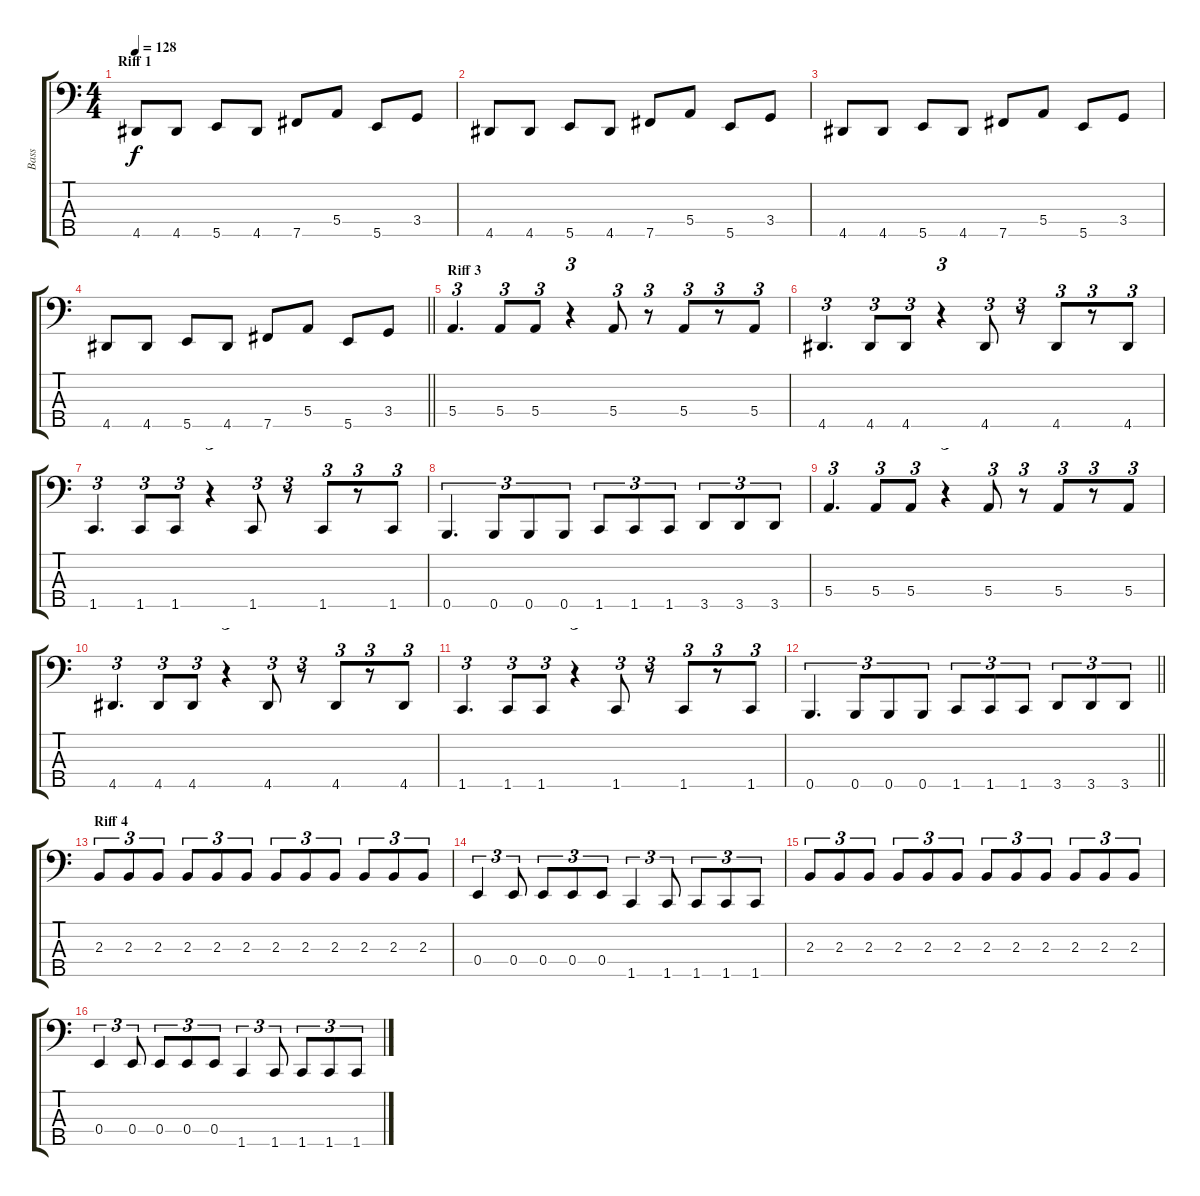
\track ("Bass" "Bass") {instrument electricbasspick}
\staff {score tabs}
\tuning (G2 D2 A1 E1 B0) {hide}
\ts (4 4)
\section ("" "Riff 1")
\tempo 128
\clef f4
\ks c
4.5.8{dy f} 4.5.8 5.5.8 4.5.8 7.5.8 5.4.8 5.5.8 3.4.8 |
4.5.8 4.5.8 5.5.8 4.5.8 7.5.8 5.4.8 5.5.8 3.4.8 |
4.5.8 4.5.8 5.5.8 4.5.8 7.5.8 5.4.8 5.5.8 3.4.8 |
\barLineRight lightlight
4.5.8 4.5.8 5.5.8 4.5.8 7.5.8 5.4.8 5.5.8 3.4.8 |
\section ("" "Riff 3")
5.4.4{d tu (3 2)} 5.4.8{tu (3 2)} 5.4.8{tu (3 2)} r.4{tu (3 2)} 5.4.8{tu (3 2)} r.8{tu (3 2)} 5.4.8{tu (3 2)} r.8{tu (3 2)} 5.4.8{tu (3 2)} |
4.5.4{d tu (3 2)} 4.5.8{tu (3 2)} 4.5.8{tu (3 2)} r.4{tu (3 2)} 4.5.8{tu (3 2)} r.8{tu (3 2)} 4.5.8{tu (3 2)} r.8{tu (3 2)} 4.5.8{tu (3 2)} |
1.5.4{d tu (3 2)} 1.5.8{tu (3 2)} 1.5.8{tu (3 2)} r.4{tu (3 2)} 1.5.8{tu (3 2)} r.8{tu (3 2)} 1.5.8{tu (3 2)} r.8{tu (3 2)} 1.5.8{tu (3 2)} |
0.5.4{d tu (3 2)} 0.5.8{tu (3 2)} 0.5.8{tu (3 2)} 0.5.8{tu (3 2)} 1.5.8{tu (3 2)} 1.5.8{tu (3 2)} 1.5.8{tu (3 2)} 3.5.8{tu (3 2)} 3.5.8{tu (3 2)} 3.5.8{tu (3 2)} |
5.4.4{d tu (3 2)} 5.4.8{tu (3 2)} 5.4.8{tu (3 2)} r.4{tu (3 2)} 5.4.8{tu (3 2)} r.8{tu (3 2)} 5.4.8{tu (3 2)} r.8{tu (3 2)} 5.4.8{tu (3 2)} |
4.5.4{d tu (3 2)} 4.5.8{tu (3 2)} 4.5.8{tu (3 2)} r.4{tu (3 2)} 4.5.8{tu (3 2)} r.8{tu (3 2)} 4.5.8{tu (3 2)} r.8{tu (3 2)} 4.5.8{tu (3 2)} |
1.5.4{d tu (3 2)} 1.5.8{tu (3 2)} 1.5.8{tu (3 2)} r.4{tu (3 2)} 1.5.8{tu (3 2)} r.8{tu (3 2)} 1.5.8{tu (3 2)} r.8{tu (3 2)} 1.5.8{tu (3 2)} |
\barLineRight lightlight
0.5.4{d tu (3 2)} 0.5.8{tu (3 2)} 0.5.8{tu (3 2)} 0.5.8{tu (3 2)} 1.5.8{tu (3 2)} 1.5.8{tu (3 2)} 1.5.8{tu (3 2)} 3.5.8{tu (3 2)} 3.5.8{tu (3 2)} 3.5.8{tu (3 2)} |
\section ("" "Riff 4")
2.3.8{tu (3 2)} 2.3.8{tu (3 2)} 2.3.8{tu (3 2)} 2.3.8{tu (3 2)} 2.3.8{tu (3 2)} 2.3.8{tu (3 2)} 2.3.8{tu (3 2)} 2.3.8{tu (3 2)} 2.3.8{tu (3 2)} 2.3.8{tu (3 2)} 2.3.8{tu (3 2)} 2.3.8{tu (3 2)} |
0.4.4{tu (3 2)} 0.4.8{tu (3 2)} 0.4.8{tu (3 2)} 0.4.8{tu (3 2)} 0.4.8{tu (3 2)} 1.5.4{tu (3 2)} 1.5.8{tu (3 2)} 1.5.8{tu (3 2)} 1.5.8{tu (3 2)} 1.5.8{tu (3 2)} |
2.3.8{tu (3 2)} 2.3.8{tu (3 2)} 2.3.8{tu (3 2)} 2.3.8{tu (3 2)} 2.3.8{tu (3 2)} 2.3.8{tu (3 2)} 2.3.8{tu (3 2)} 2.3.8{tu (3 2)} 2.3.8{tu (3 2)} 2.3.8{tu (3 2)} 2.3.8{tu (3 2)} 2.3.8{tu (3 2)} |
0.4.4{tu (3 2)} 0.4.8{tu (3 2)} 0.4.8{tu (3 2)} 0.4.8{tu (3 2)} 0.4.8{tu (3 2)} 1.5.4{tu (3 2)} 1.5.8{tu (3 2)} 1.5.8{tu (3 2)} 1.5.8{tu (3 2)} 1.5.8{tu (3 2)}
